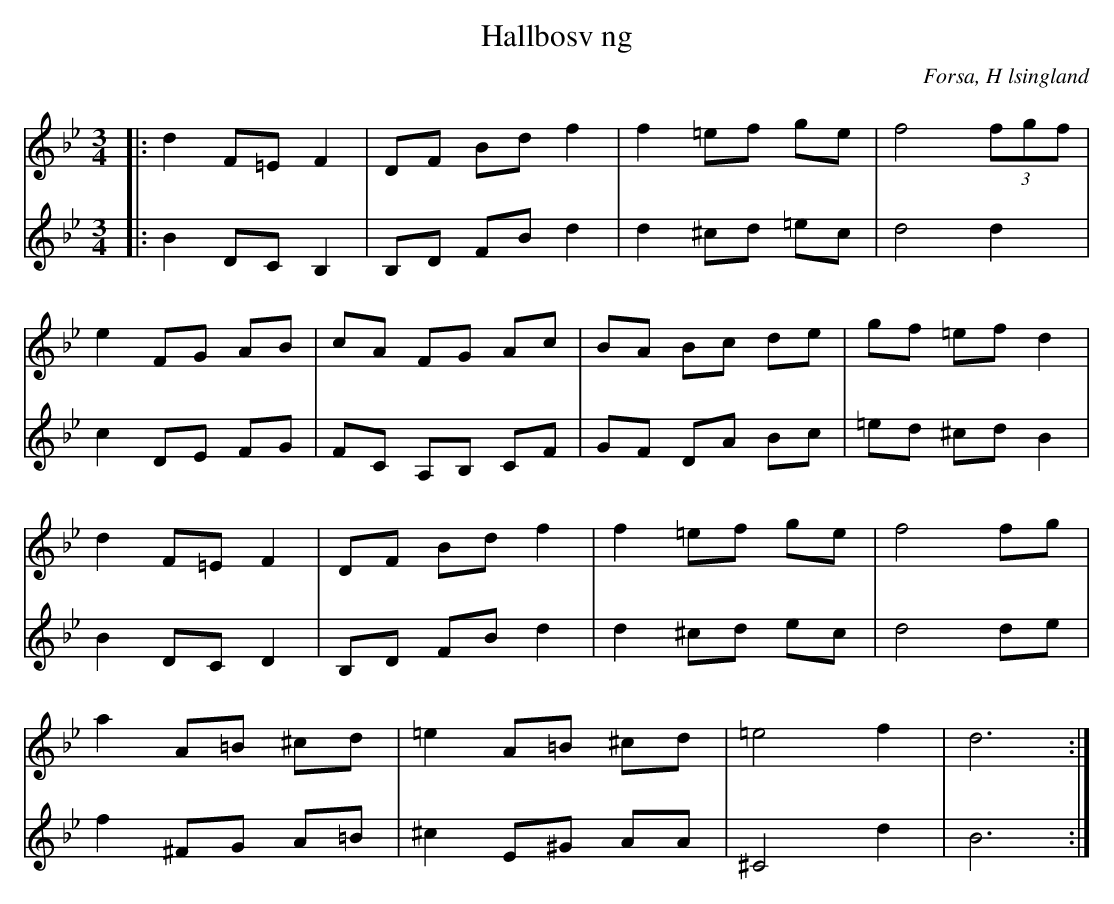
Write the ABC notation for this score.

X:1
T: Hallbosv ng
O: Forsa, H lsingland
M: 3/4
L: 1/8
K: Bb
[V:1]|:d2 F=E F2|DF  Bd f2|f2 =ef ge|f4 (3 fgf|
[V:2]|:B2 DC B,2|B,D FB d2|d2 ^cd =ec|d4 d2    |
[V:1]e2 FG AB|cA FG Ac  |BA Bc de|gf =ef d2|
[V:2]c2 DE FG|FC A,B, CF|GF DA Bc|=ed ^cd B2|
[V:1]d2 F=E F2|DF Bd f2|f2 =ef ge|f4 fg|
[V:2]B2 DC D2 |B,D FB d2|d2 ^cd ec|d4 de|
[V:1]a2 A=B ^cd|=e2 A=B ^cd|=e4 f2|d6:|
[V:2]f2 ^FG A=B|^c2 E^G AA |^C4 d2|B6:|
